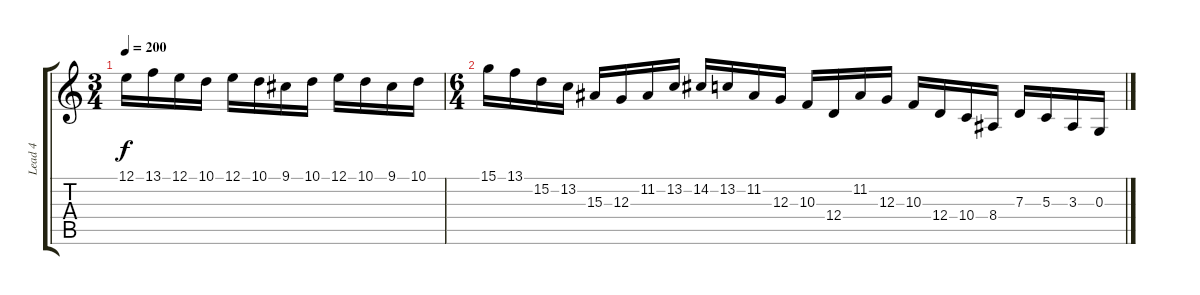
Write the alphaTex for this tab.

\track ("Lead 4" "Lead 4") {instrument kalimba}
\staff {score tabs}
\tuning (E4 B3 G3 D3 A2 E2) {hide}
\ts (3 4)
\tempo 200
\clef g2
\ks c
12.1.16{dy f} 13.1.16 12.1.16 10.1.16 12.1.16 10.1.16 9.1.16 10.1.16 12.1.16 10.1.16 9.1.16 10.1.16 |
\ts (6 4)
15.1.16 13.1.16 15.2.16 13.2.16 15.3.16 12.3.16 11.2.16 13.2.16 14.2.16 13.2.16 11.2.16 12.3.16 10.3.16 12.4.16 11.2.16 12.3.16 10.3.16 12.4.16 10.4.16 8.4.16 7.3.16 5.3.16 3.3.16 0.3.16
